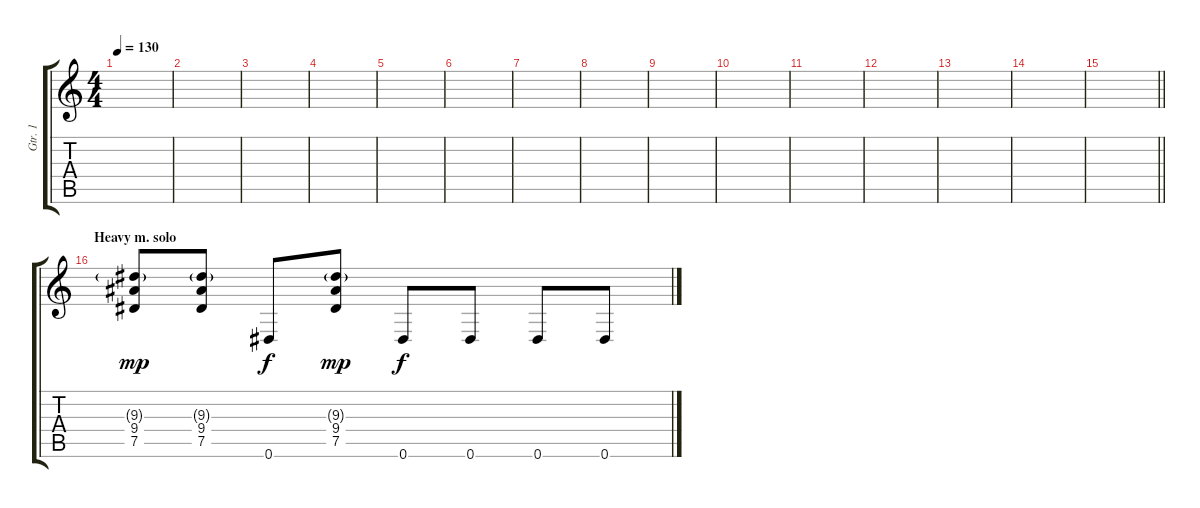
\track ("Gtr. 1" "Gtr. 1") {instrument distortionguitar}
\staff {score tabs}
\tuning (Eb4 Bb3 Gb3 Db3 Ab2 Eb2) {hide}
\ts (4 4)
\tempo 130
\clef g2
\ks c
|
|
|
|
|
|
|
|
|
|
|
|
|
|
\barLineRight lightlight
|
\section ("" "Heavy m. solo")
(9.3{g} 9.4 7.5).8{dy mp} (9.3{g} 9.4 7.5).8 0.6.8{dy f} (9.3{g} 9.4 7.5).8{dy mp} 0.6.8{dy f} 0.6.8 0.6.8 0.6.8
